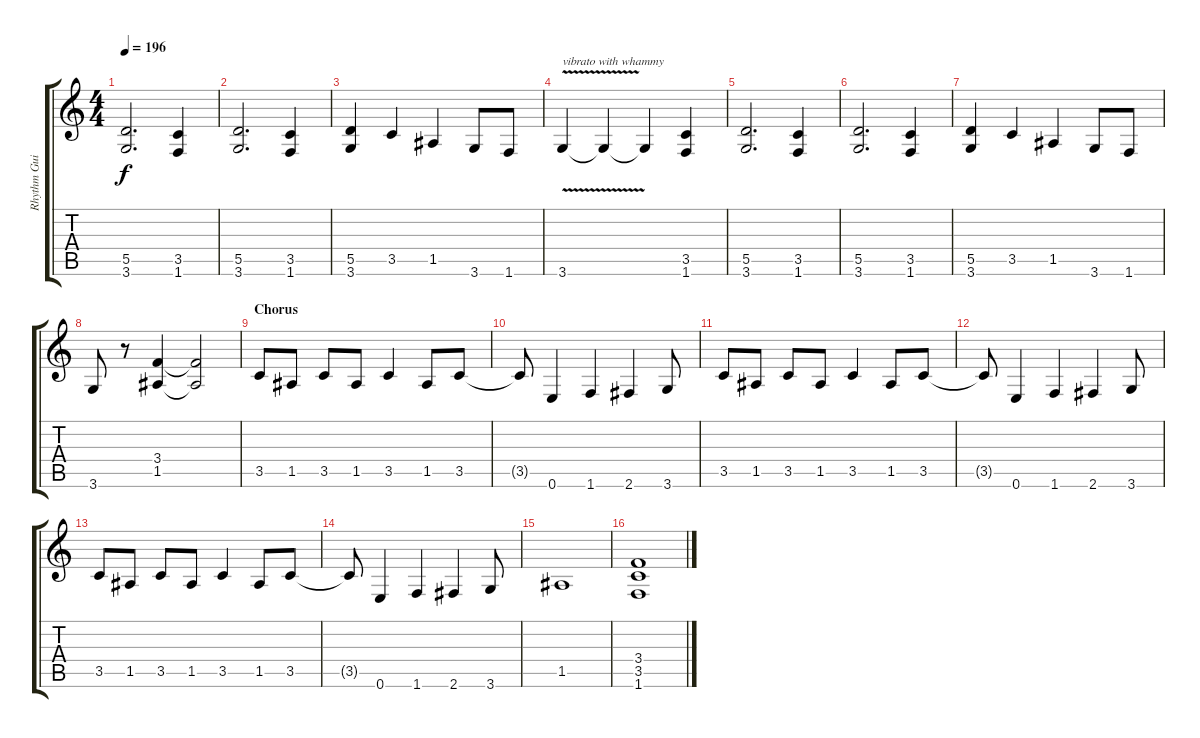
\track ("Rhythm Guitar (R. Blackmore)" "Rhythm Gui") {instrument overdrivenguitar}
\staff {score tabs}
\tuning (E4 B3 G3 D3 A2 E2) {hide}
\ts (4 4)
\tempo 196
\clef g2
\ks c
(5.5 3.6).2{d dy f} (3.5 1.6).4 |
(5.5 3.6).2{d} (3.5 1.6).4 |
(5.5 3.6).4 3.5.4 1.5.4 3.6.8 1.6.8 |
3.6{v}.4{txt "vibrato with whammy"} 3.6{t}.4 3.6{t}.4 (3.5 1.6).4 |
(5.5 3.6).2{d} (3.5 1.6).4 |
(5.5 3.6).2{d} (3.5 1.6).4 |
(5.5 3.6).4 3.5.4 1.5.4 3.6.8 1.6.8 |
3.6.8 r.8 (3.4 1.5).4 (3.4{t} 1.5{t}).2 |
\section ("" "Chorus")
3.5.8 1.5.8 3.5.8 1.5.8 3.5.4 1.5.8 3.5.8 |
3.5{t}.8 0.6.4 1.6.4 2.6.4 3.6.8 |
3.5.8 1.5.8 3.5.8 1.5.8 3.5.4 1.5.8 3.5.8 |
3.5{t}.8 0.6.4 1.6.4 2.6.4 3.6.8 |
3.5.8 1.5.8 3.5.8 1.5.8 3.5.4 1.5.8 3.5.8 |
3.5{t}.8 0.6.4 1.6.4 2.6.4 3.6.8 |
1.5.1 |
(3.4 3.5 1.6).1
